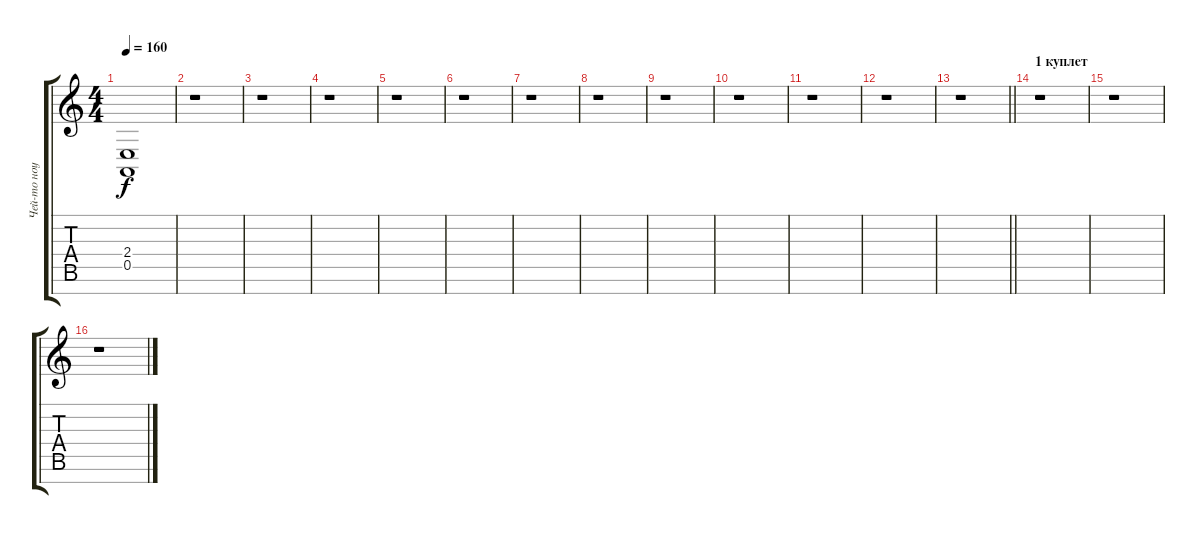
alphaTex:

\track ("Чей-то ноут-бук" "Чей-то ноу") {instrument stringensemble1}
\staff {score tabs}
\tuning (E4 B3 G3 D3 A2 E2 B1) {hide}
\ts (4 4)
\tempo 160
\clef g2
\ks c
(2.4 0.5).1{dy f volume 0} |
r.1 |
r.1 |
r.1 |
r.1 |
r.1 |
r.1 |
r.1 |
r.1 |
r.1 |
r.1 |
r.1 |
\barLineRight lightlight
r.1 |
\section ("" "1 куплет")
r.1 |
r.1 |
r.1
